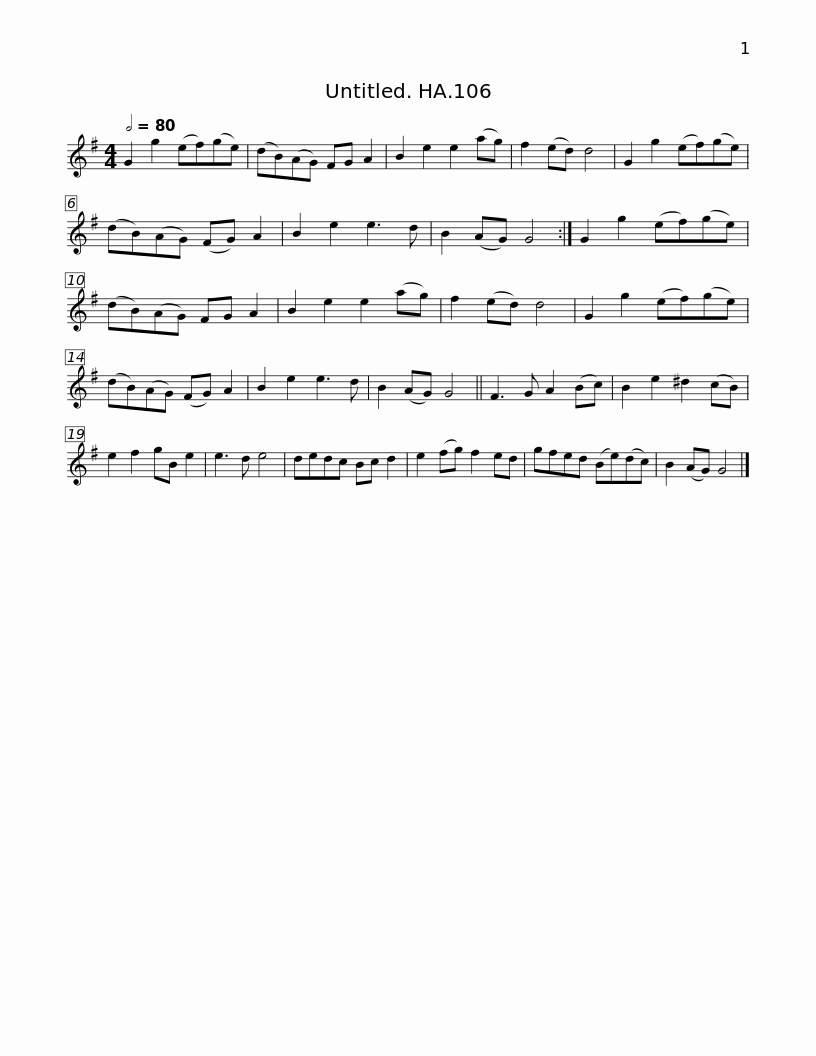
X:1
L:1/8
Q:1/2=80
M:4/4
I:linebreak $
K:G
V:1 treble
V:1
 G2 g2 (ef)(ge) | (dB)(AG) FG A2 | B2 e2 e2 (ag) | f2 (ed) d4 | G2 g2 (ef)(ge) | %5
 (dB)(AG) (FG) A2 | B2 e2 e3 d |$ B2 (AG) G4 :| G2 g2 (ef)(ge) | (dB)(AG) FG A2 | %10
 B2 e2 e2 (ag) | f2 (ed) d4 | G2 g2 (ef)(ge) | (dB)(AG) (FG) A2 | B2 e2 e3 d |$ %15
 B2 (AG) G4 || F3 G A2 (Bc) | B2 e2 ^d2 (cB) | e2 f2 gB e2 | e3 d e4 | %20
 dedc Bc d2 | e2 (fg) f2 ed |$ gfed (Be)(dc) | B2 (AG) G4 |] %24
